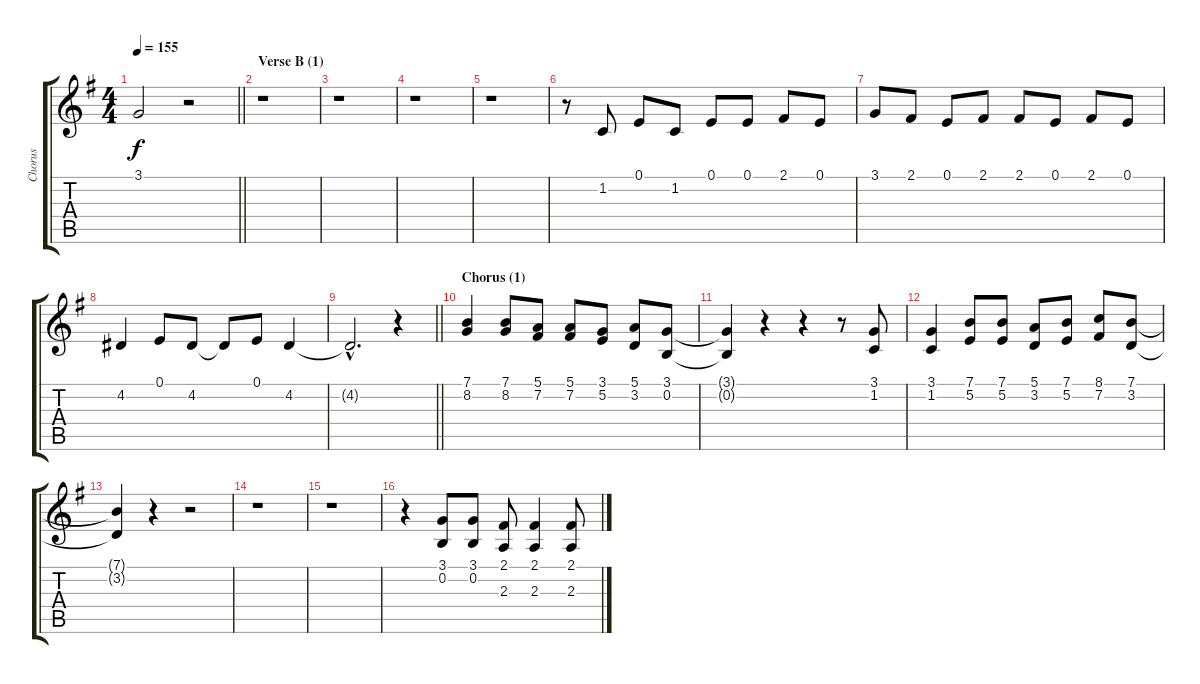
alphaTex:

\track ("Chorus" "Chorus") {instrument sopranosax}
\staff {score tabs}
\tuning (E4 B3 G3 D3 A2 E2) {hide}
\ts (4 4)
\tempo 155
\clef g2
\barLineRight lightlight
\ks eminor
3.1{t}.2{dy f} r.2 |
\section ("" "Verse B (1)")
r.1 |
r.1 |
r.1 |
r.1 |
r.8 1.2.8 0.1.8 1.2.8 0.1.8 0.1.8 2.1.8 0.1.8 |
3.1.8 2.1.8 0.1.8 2.1.8 2.1.8 0.1.8 2.1.8 0.1.8 |
4.2.4 0.1.8 4.2.8 4.2{t}.8 0.1.8 4.2.4 |
\barLineRight lightlight
4.2{hac t}.2{d} r.4 |
\section ("" "Chorus (1)")
(7.1 8.2).4 (7.1 8.2).8 (5.1 7.2).8 (5.1 7.2).8 (3.1 5.2).8 (5.1 3.2).8 (3.1 0.2).8 |
(3.1{t} 0.2{t}).4 r.4 r.4 r.8 (3.1 1.2).8 |
(3.1 1.2).4 (7.1 5.2).8 (7.1 5.2).8 (5.1 3.2).8 (7.1 5.2).8 (8.1 7.2).8 (7.1 3.2).8 |
(7.1{t} 3.2{t}).4 r.4 r.2 |
r.1 |
r.1 |
r.4 (3.1 0.2).8 (3.1 0.2).8 (2.1 2.3).8 (2.1 2.3).4 (2.1 2.3).8
